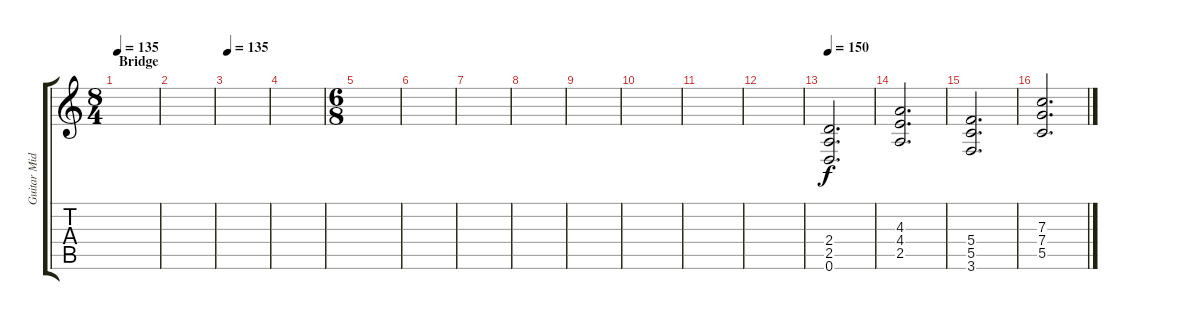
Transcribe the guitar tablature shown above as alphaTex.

\track ("Guitar Middle" "Guitar Mid") {instrument distortionguitar}
\staff {score tabs}
\tuning (D4 A3 F3 C3 G2 D2) {hide}
\ts (8 4)
\section ("" "Bridge")
\tempo 135
\clef g2
\ks c
|
|
\tempo 135
|
|
\ts (6 8)
|
|
|
|
|
|
|
|
\tempo 150
(2.4 2.5 0.6).2{d} |
(4.3 4.4 2.5).2{d} |
(5.4 5.5 3.6).2{d} |
(7.3 7.4 5.5).2{d}
